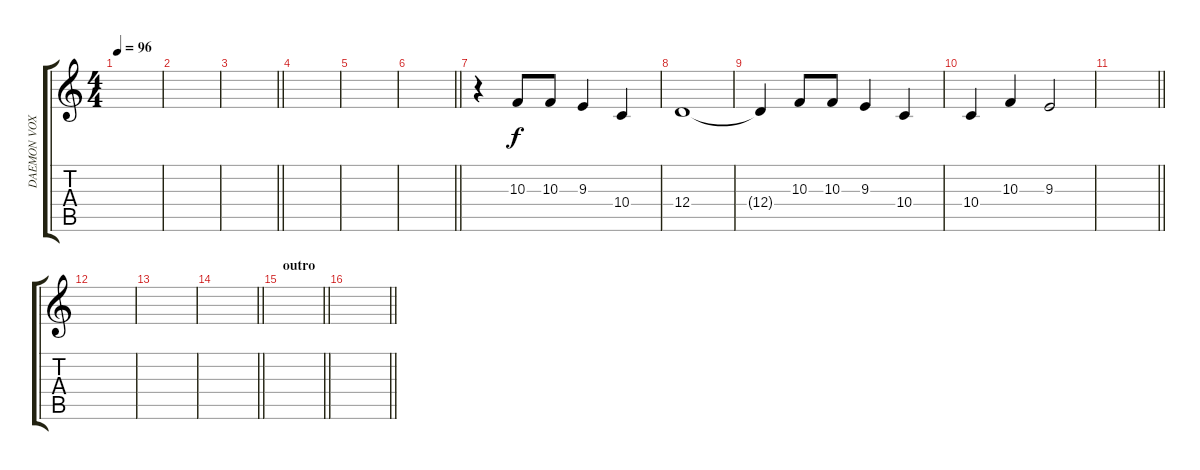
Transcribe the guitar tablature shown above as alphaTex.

\track ("DAEMON VOX + PAD" "DAEMON VOX") {mute instrument acousticgrandpiano}
\staff {score tabs}
\tuning (E4 B3 G3 D3 A2 D2) {hide}
\ts (4 4)
\tempo 96
\clef g2
\ks c
|
|
\barLineRight lightlight
|
|
|
\barLineRight lightlight
|
r.4 10.3.8 10.3.8 9.3.4 10.4.4 |
12.4.1 |
12.4{t}.4 10.3.8 10.3.8 9.3.4 10.4.4 |
10.4.4 10.3.4 9.3.2 |
\barLineRight lightlight
|
|
|
\barLineRight lightlight
|
\section ("" "outro")
\barLineRight lightlight
|
\barLineRight lightlight
